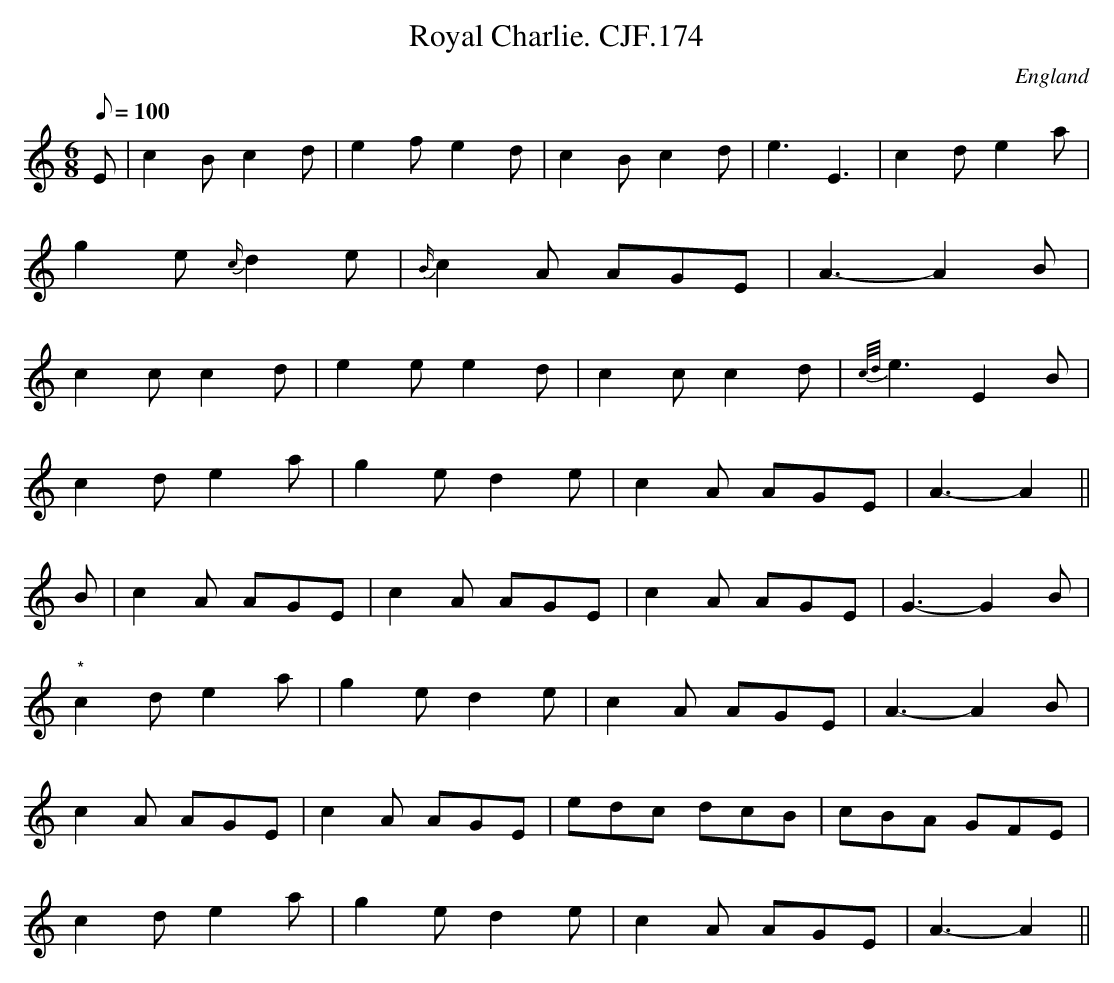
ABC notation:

X:1
T:Royal Charlie. CJF.174
M:6/8
L:1/8
Q:100
O:England
K:C
E|c2Bc2d|e2fe2d|c2Bc2d|e3E3|c2de2a|
g2e{c/}d2e|{B/}c2A AGE|A3-A2B|
c2cc2d|e2ee2d|c2cc2d|{c/d/}e3E2B|
c2de2a|g2ed2e|c2A AGE|A3-A2||
B|c2A AGE|c2A AGE|c2A AGE|G3-G2B|
"*"c2de2a|g2ed2e|c2A AGE|A3-A2B|
c2A AGE|c2A AGE|edc dcB|cBA GFE|
c2de2a|g2ed2e|c2A AGE|A3-A2||
